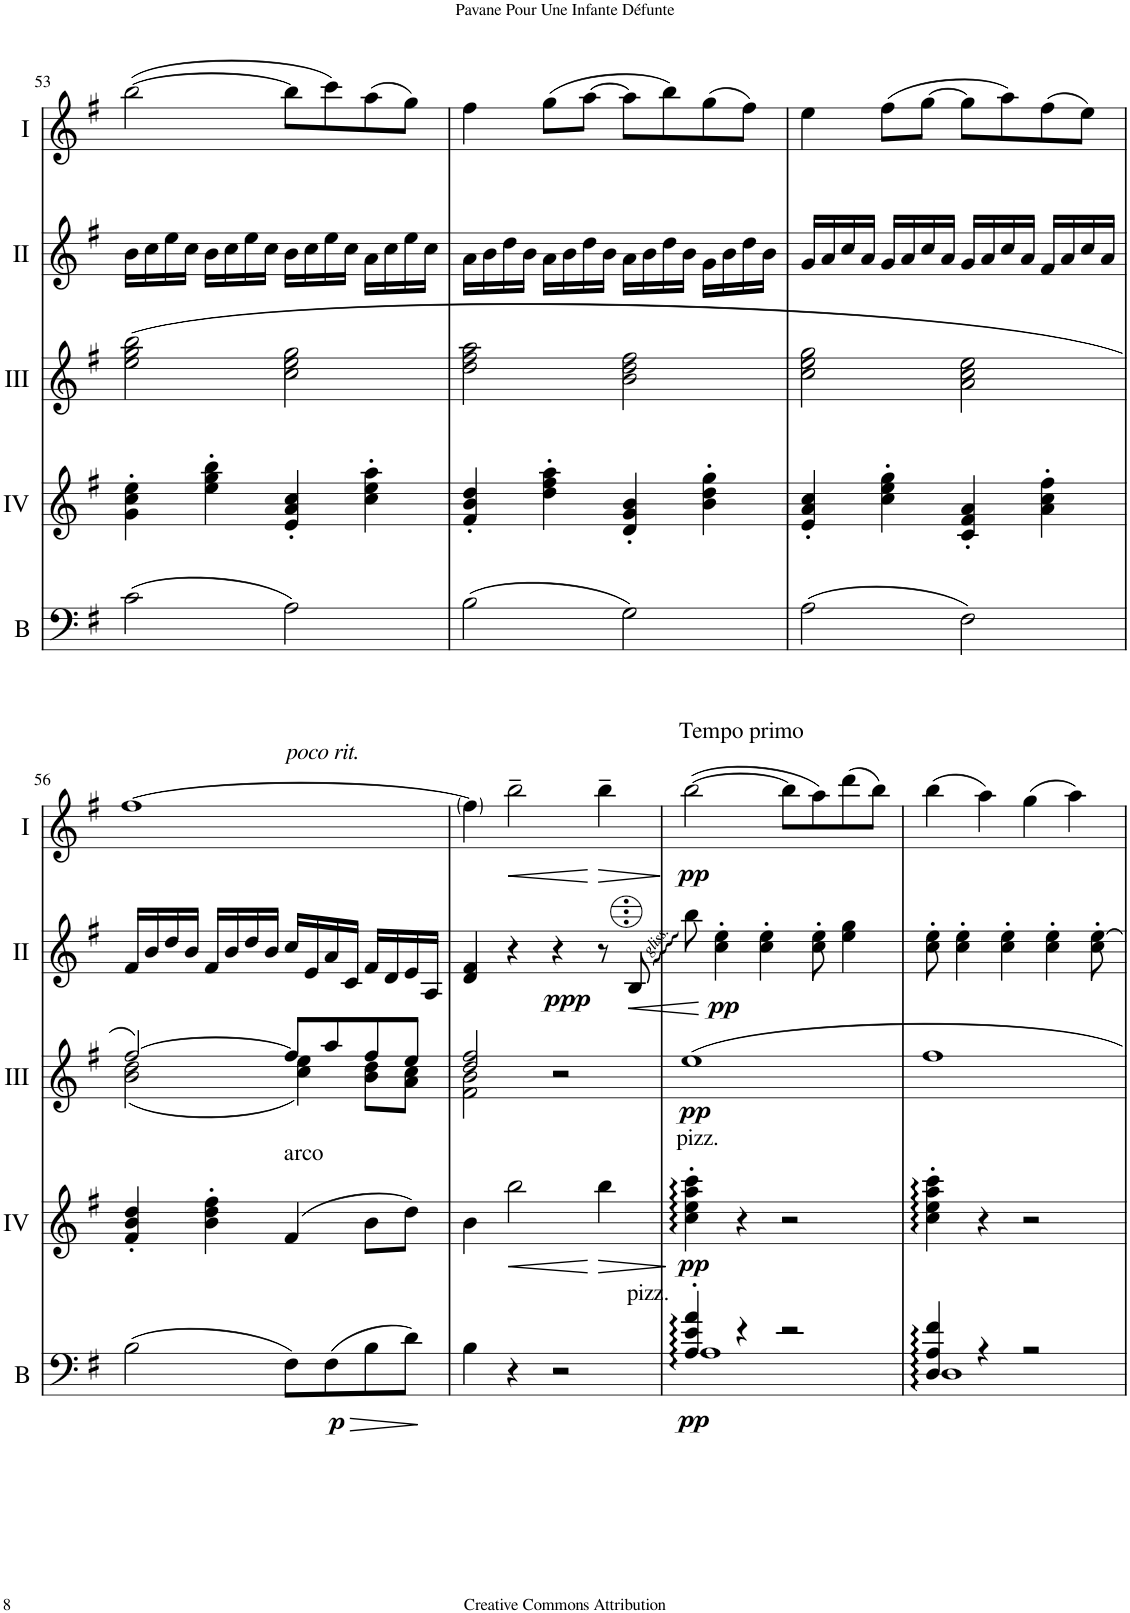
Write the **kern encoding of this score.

**kern	**dynam	**kern	**dynam	**kern	**dynam	**kern	**dynam	**kern	**dynam
*part5	*part5	*part4	*part4	*part3	*part3	*part2	*part2	*part1	*part1
*staff5	*staff5	*staff4	*staff4	*staff3	*staff3	*staff2	*staff2	*staff1	*staff1
*I"Bass	*	*I"Acc. 4	*	*I"Acc. 3	*	*I"Acc. 2	*	*I"Acc. 1	*
*I'B	*	*	*	*	*	*	*	*	*
!!LO:PB:g=z
*clefF4	*	*clefG2	*	*clefG2	*	*clefG2	*	*clefG2	*
*Trd7c12	*	*Trd7c12	*	*	*	*	*	*	*
*k[f#]	*	*k[f#]	*	*k[f#]	*	*k[f#]	*	*k[f#]	*
*M4/4	*	*M4/4	*	*M4/4	*	*M4/4	*	*M4/4	*
*met(c)	*	*met(c)	*	*met(c)	*	*met(c)	*	*met(c)	*
=53	=53	=53	=53	=53	=53	=53	=53	=53	=53
(2c\	.	4g\' 4cc\' 4ee\'	.	(2ee\ 2gg\ 2bb\	.	16b\LL	.	([2bb\	.
.	.	.	.	.	.	16cc\	.	.	.
.	.	.	.	.	.	16ee\	.	.	.
.	.	.	.	.	.	16cc\JJ	.	.	.
.	.	4ee\' 4gg\' 4bb\'	.	.	.	16b\LL	.	.	.
.	.	.	.	.	.	16cc\	.	.	.
.	.	.	.	.	.	16ee\	.	.	.
.	.	.	.	.	.	16cc\JJ	.	.	.
2A\)	.	4e/' 4a/' 4cc/'	.	2cc\ 2ee\ 2gg\	.	16b\LL	.	8bb\L]	.
.	.	.	.	.	.	16cc\	.	.	.
.	.	.	.	.	.	16ee\	.	8ccc\)	.
.	.	.	.	.	.	16cc\JJ	.	.	.
.	.	4cc\' 4ee\' 4aa\'	.	.	.	16a\LL	.	(8aa\	.
.	.	.	.	.	.	16cc\	.	.	.
.	.	.	.	.	.	16ee\	.	8gg\J)	.
.	.	.	.	.	.	16cc\JJ	.	.	.
=54	=54	=54	=54	=54	=54	=54	=54	=54	=54
(2B\	.	4f#/' 4b/' 4dd/'	.	2dd\ 2ff#\ 2aa\	.	16a\LL	.	4ff#\	.
.	.	.	.	.	.	16b\	.	.	.
.	.	.	.	.	.	16dd\	.	.	.
.	.	.	.	.	.	16b\JJ	.	.	.
.	.	4dd\' 4ff#\' 4aa\'	.	.	.	16a\LL	.	(8gg\L	.
.	.	.	.	.	.	16b\	.	.	.
.	.	.	.	.	.	16dd\	.	[8aa\J	.
.	.	.	.	.	.	16b\JJ	.	.	.
2G\)	.	4d/' 4g/' 4b/'	.	2b\ 2dd\ 2ff#\	.	16a\LL	.	8aa\L]	.
.	.	.	.	.	.	16b\	.	.	.
.	.	.	.	.	.	16dd\	.	8bb\)	.
.	.	.	.	.	.	16b\JJ	.	.	.
.	.	4b\' 4dd\' 4gg\'	.	.	.	16g\LL	.	(8gg\	.
.	.	.	.	.	.	16b\	.	.	.
.	.	.	.	.	.	16dd\	.	8ff#\J)	.
.	.	.	.	.	.	16b\JJ	.	.	.
=55	=55	=55	=55	=55	=55	=55	=55	=55	=55
(2A\	.	4e/' 4a/' 4cc/'	.	2cc\ 2ee\ 2gg\	.	16g/LL	.	4ee\	.
.	.	.	.	.	.	16a/	.	.	.
.	.	.	.	.	.	16cc/	.	.	.
.	.	.	.	.	.	16a/JJ	.	.	.
.	.	4cc\' 4ee\' 4gg\'	.	.	.	16g/LL	.	(8ff#\L	.
.	.	.	.	.	.	16a/	.	.	.
.	.	.	.	.	.	16cc/	.	[8gg\J	.
.	.	.	.	.	.	16a/JJ	.	.	.
2F#\)	.	4c/' 4f#/' 4a/'	.	2a\ 2cc\ 2ee\	.	16g/LL	.	8gg\L]	.
.	.	.	.	.	.	16a/	.	.	.
.	.	.	.	.	.	16cc/	.	8aa\)	.
.	.	.	.	.	.	16a/JJ	.	.	.
.	.	4a\' 4cc\' 4ff#\'	.	.	.	16f#/LL	.	(8ff#\	.
.	.	.	.	.	.	16a/	.	.	.
.	.	.	.	.	.	16cc/	.	8ee\J)	.
.	.	.	.	.	.	16a/JJ	.	.	.
!!LO:LB:g=z
=56	=56	=56	=56	=56	=56	=56	=56	=56	=56
*	*	*	*	*^	*	*	*	*^	*
(2B\	.	4f#/' 4b/' 4dd/'	.	[2ff#/)	(2b\ 2dd\	.	16f#/LL	.	[1ff#	2ryy	.
.	.	.	.	.	.	.	16b/	.	.	.	.
.	.	.	.	.	.	.	16dd/	.	.	.	.
.	.	.	.	.	.	.	16b/JJ	.	.	.	.
.	.	4b\' 4dd\' 4ff#\'	.	.	.	.	16f#/LL	.	.	.	.
.	.	.	.	.	.	.	16b/	.	.	.	.
.	.	.	.	.	.	.	16dd/	.	.	.	.
.	.	.	.	.	.	.	16b/JJ	.	.	.	.
!	!	!	!	!	!	!	!	!	!	!LO:TX:a:i:t=poco rit.	!
!	!	!LO:TX:a:t=arco	!	!	!	!	!	!	!	!	!
8F#\L)	.	(4f#/	.	8ff#/L]	4cc\ 4ee\)	.	16cc/LL	.	.	2ryy	.
.	.	.	.	.	.	.	16e/	.	.	.	.
!	!LO:HP:b	!	!	!	!	!	!	!	!	!	!
!	!LO:DY:n=1:b	!	!	!	!	!	!	!	!	!	!
(8F#\	> p	.	.	8aa/	.	.	16a/	.	.	.	.
.	.	.	.	.	.	.	16c/JJ	.	.	.	.
8B\	.	8b\L	.	8ff#/	8b\ 8dd\L	.	16f#/LL	.	.	.	.
.	.	.	.	.	.	.	16d/	.	.	.	.
8d\J)	.	8dd\J)	.	8ee/J	8a\ 8cc\J	.	16e/	.	.	.	.
.	.	.	.	.	.	.	16A/JJ	.	.	.	.
*	*	*	*	*v	*v	*	*	*	*	*	*
.	]	.	.	.	.	.	.	.	.	.
*	*	*	*	*	*	*	*	*v	*v	*
=57	=57	=57	=57	=57	=57	=57	=57	=57	=57
*	*	*	*	*^	*	*	*	*	*
4B\	.	4b\	.	2dd/ 2ff#/	2f#\ 2b\	.	4d/ 4f#/	.	4ff#\]	.
!	!	!	!LO:HP:b	!	!	!	!	!	!	!LO:HP:b
4r	.	2bb\	<	.	.	.	4r	.	2bb~\	<
!	!	!	!	!	!	!	!	!LO:DY:b	!	!
2r	.	.	.	2r	2ryy	.	4r	ppp	.	.
!	!	!	!LO:HP:n=1:b	!	!	!	!	!	!	!LO:HP:n=1:b
.	.	4bb\	[ >	.	.	.	8r	.	4bb~\	[ >
!	!	!	!	!	!	!	!	!LO:HP:b	!	!
.	.	.	.	.	.	.	8B/	<	.	.
*	*	*	*	*v	*v	*	*	*	*	*
.	.	.	]	.	.	.	.	.	]
=58	=58	=58	=58	=58	=58	=58	=58	=58	=58
*^	*	*	*	*	*	*	*	*	*
!	!	!	!	!	!	!	!	!	!LO:TX:a:t=Tempo primo	!
!	!	!	!LO:TX:a:t=pizz.	!	!	!	!	!	!	!
!LO:TX:a:t=pizz.	!	!	!	!	!	!	!	!	!	!
!	!	!LO:DY:b	!	!LO:DY:b	!	!LO:DY:b	!	!	!	!LO:DY:b
4A/' 4e/' 4a/'	1A	pp	4cc\' 4ee\' 4aa\' 4ccc\'	pp	1ee	pp	8bb\	.	([2bb\	pp
!	!	!	!	!	!	!	!	!LO:DY:n=1:b	!	!
.	.	.	.	.	.	.	4cc\' 4ee\'	[ pp	.	.
4r	.	.	4r	.	.	.	.	.	.	.
.	.	.	.	.	.	.	4cc\' 4ee\'	.	.	.
2r	.	.	2r	.	.	.	.	.	8bb\L]	.
.	.	.	.	.	.	.	8cc\' 8ee\'	.	8aa\)	.
.	.	.	.	.	.	.	4ee\ 4gg\	.	(8ddd\	.
.	.	.	.	.	.	.	.	.	8bb\J)	.
=59	=59	=59	=59	=59	=59	=59	=59	=59	=59	=59
4D/ 4A/ 4f#/	1D	.	4cc\' 4ee\' 4aa\' 4ccc\'	.	1ff#	.	8cc\' 8ee\'	.	(4bb\	.
.	.	.	.	.	.	.	4cc\' 4ee\'	.	.	.
4r	.	.	4r	.	.	.	.	.	4aa\)	.
.	.	.	.	.	.	.	4cc\' 4ee\'	.	.	.
2r	.	.	2r	.	.	.	.	.	(4gg\	.
.	.	.	.	.	.	.	4cc\' 4ee\'	.	.	.
.	.	.	.	.	.	.	.	.	4aa\)	.
.	.	.	.	.	.	.	8cc\' [8ee\'	.	.	.
*v	*v	*	*	*	*	*	*	*	*	*
=	=	=	=	=	=	=	=	=	=
*-	*-	*-	*-	*-	*-	*-	*-	*-	*-
